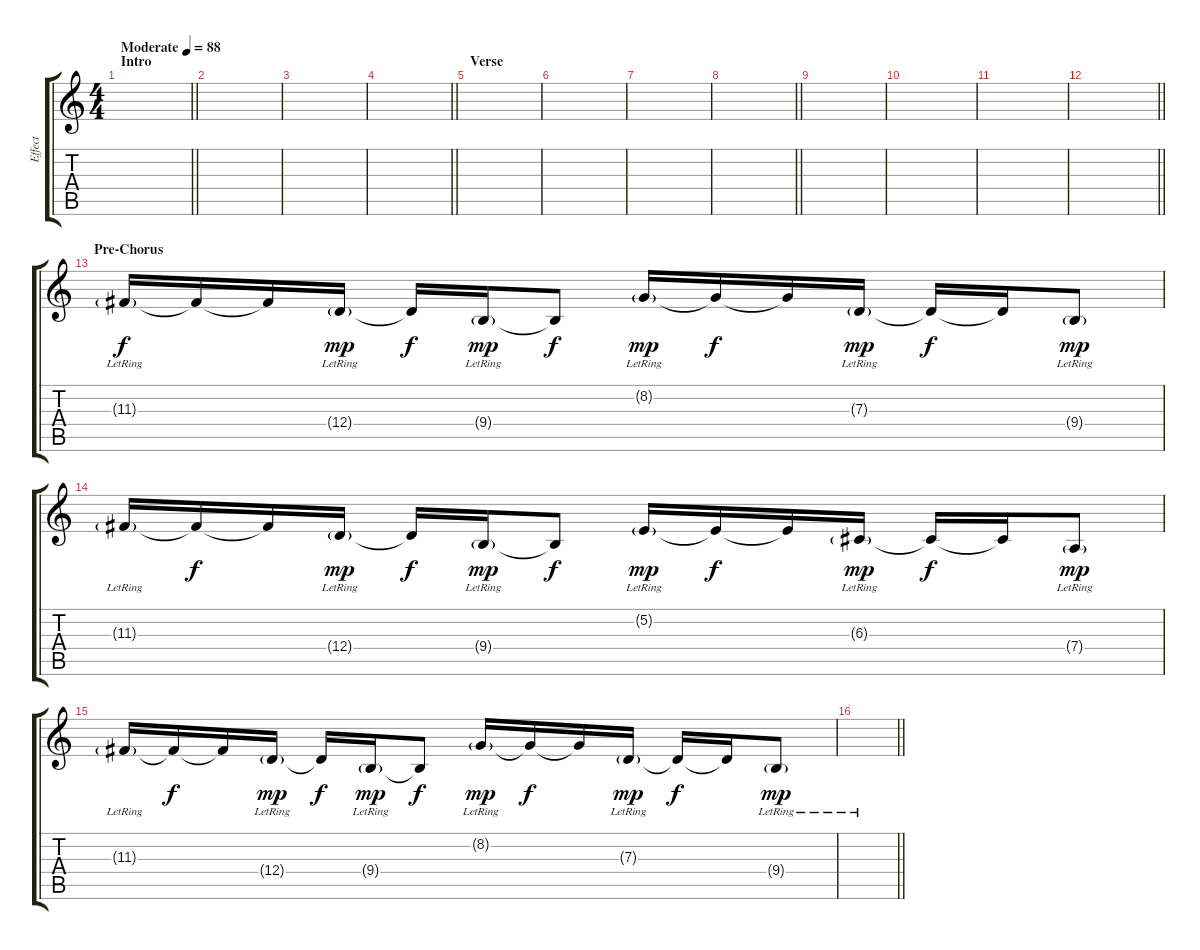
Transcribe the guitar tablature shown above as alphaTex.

\track ("Effect" "Effect") {instrument koto}
\staff {score tabs}
\tuning (E4 B3 G3 D3 A2 E2) {hide}
\ts (4 4)
\section ("" "Intro")
\tempo (88 "Moderate")
\clef g2
\barLineRight lightlight
\ks c
|
|
|
\barLineRight lightlight
|
\section ("" "Verse")
|
|
|
\barLineRight lightlight
|
|
|
|
\barLineRight lightlight
|
\section ("" "Pre-Chorus")
11.3{g lr}.16 11.3{t}.16{dy f} 11.3{t}.16 12.4{g lr}.16{dy mp} 12.4{t}.16{dy f} 9.4{g lr}.16{dy mp} 9.4{t}.8{dy f} 8.2{g lr}.16{dy mp} 8.2{t}.16{dy f} 8.2{t}.16 7.3{g lr}.16{dy mp} 7.3{t}.16{dy f} 7.3{t}.16 9.4{g lr}.8{dy mp} |
11.3{g lr}.16 11.3{t}.16{dy f} 11.3{t}.16 12.4{g lr}.16{dy mp} 12.4{t}.16{dy f} 9.4{g lr}.16{dy mp} 9.4{t}.8{dy f} 5.2{g lr}.16{dy mp} 5.2{t}.16{dy f} 5.2{t}.16 6.3{g lr}.16{dy mp} 6.3{t}.16{dy f} 6.3{t}.16 7.4{g lr}.8{dy mp} |
11.3{g lr}.16 11.3{t}.16{dy f} 11.3{t}.16 12.4{g lr}.16{dy mp} 12.4{t}.16{dy f} 9.4{g lr}.16{dy mp} 9.4{t}.8{dy f} 8.2{g lr}.16{dy mp} 8.2{t}.16{dy f} 8.2{t}.16 7.3{g lr}.16{dy mp} 7.3{t}.16{dy f} 7.3{t}.16 9.4{g lr}.8{dy mp} |
\barLineRight lightlight
